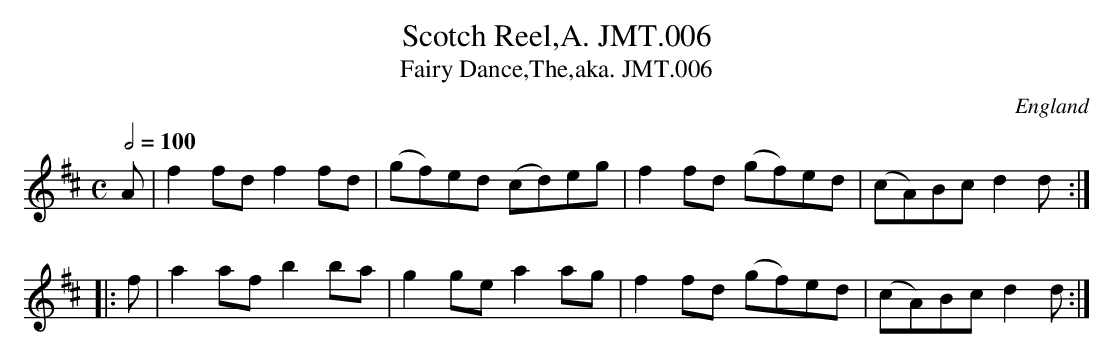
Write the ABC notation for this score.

X:1
T:Scotch Reel,A. JMT.006
T:Fairy Dance,The,aka. JMT.006
L:1/8
M:C
O:England
Q:1/2=100
K:D
A |  f2fd  f2fd |  (gf)ed (cd)eg | f2 fd (gf)ed | (cA)Bc d2d :|!
|:f| a2 af b2 ba | g2 ge a2 ag | f2 fd (gf)ed | (cA)Bc d2 d:|
